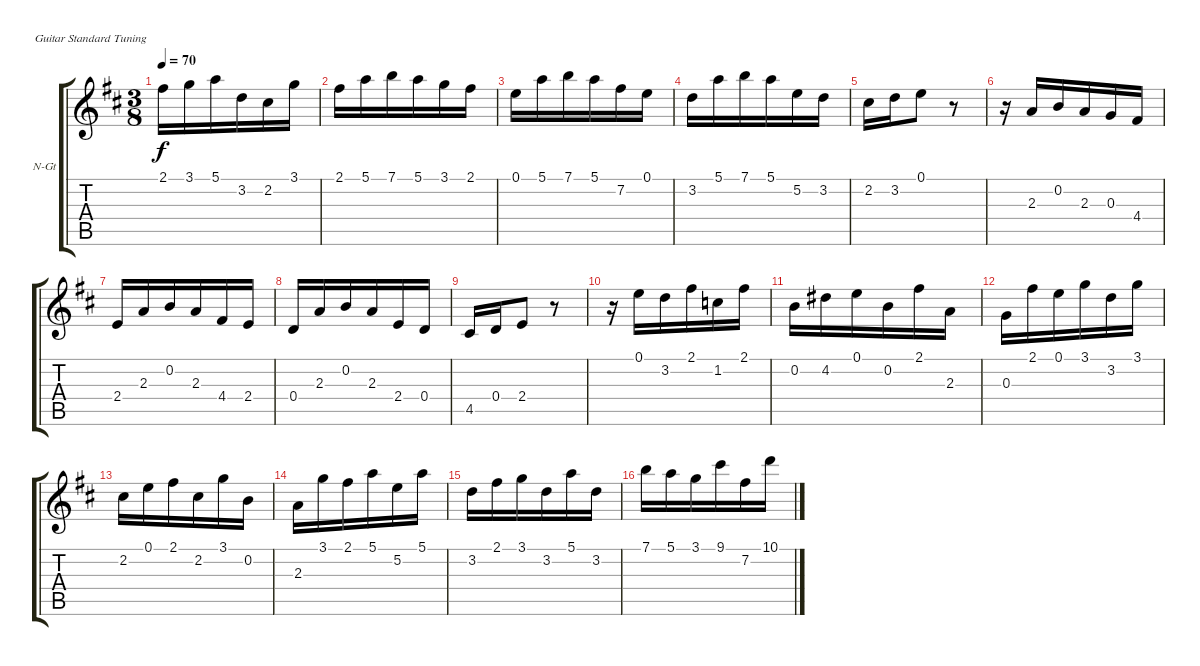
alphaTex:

\defaultSystemsLayout 4
\bracketExtendMode groupsimilarinstruments
\firstSystemTrackNameOrientation horizontal
\otherSystemsTrackNameOrientation horizontal
\track ("Nylon Guitar" "N-Gt") {instrument acousticguitarnylon}
\staff {score tabs}
\tuning (E4 B3 G3 D3 A2 E2)
\ts (3 8)
\tempo 70
\clef g2
\ks d
2.1.16{dy f} 3.1.16 5.1.16 3.2.16 2.2.16 3.1.16 |
2.1.16 5.1.16 7.1.16 5.1.16 3.1.16 2.1.16 |
0.1.16 5.1.16 7.1.16 5.1.16 7.2.16 0.1.16 |
3.2.16 5.1.16 7.1.16 5.1.16 5.2.16 3.2.16 |
2.2.16 3.2.16 0.1.8 r.8 |
r.16 2.3.16 0.2.16 2.3.16 0.3.16 4.4.16 |
2.4.16 2.3.16 0.2.16 2.3.16 4.4.16 2.4.16 |
0.4.16 2.3.16 0.2.16 2.3.16 2.4.16 0.4.16 |
4.5.16 0.4.16 2.4.8 r.8 |
r.16 0.1.16 3.2.16 2.1.16 1.2.16 2.1.16 |
0.2.16 4.2.16 0.1.16 0.2.16 2.1.16 2.3.16 |
0.3.16 2.1.16 0.1.16 3.1.16 3.2.16 3.1.16 |
2.2.16 0.1.16 2.1.16 2.2.16 3.1.16 0.2.16 |
2.3.16 3.1.16 2.1.16 5.1.16 5.2.16 5.1.16 |
3.2.16 2.1.16 3.1.16 3.2.16 5.1.16 3.2.16 |
7.1.16 5.1.16 3.1.16 9.1.16 7.2.16 10.1.16
